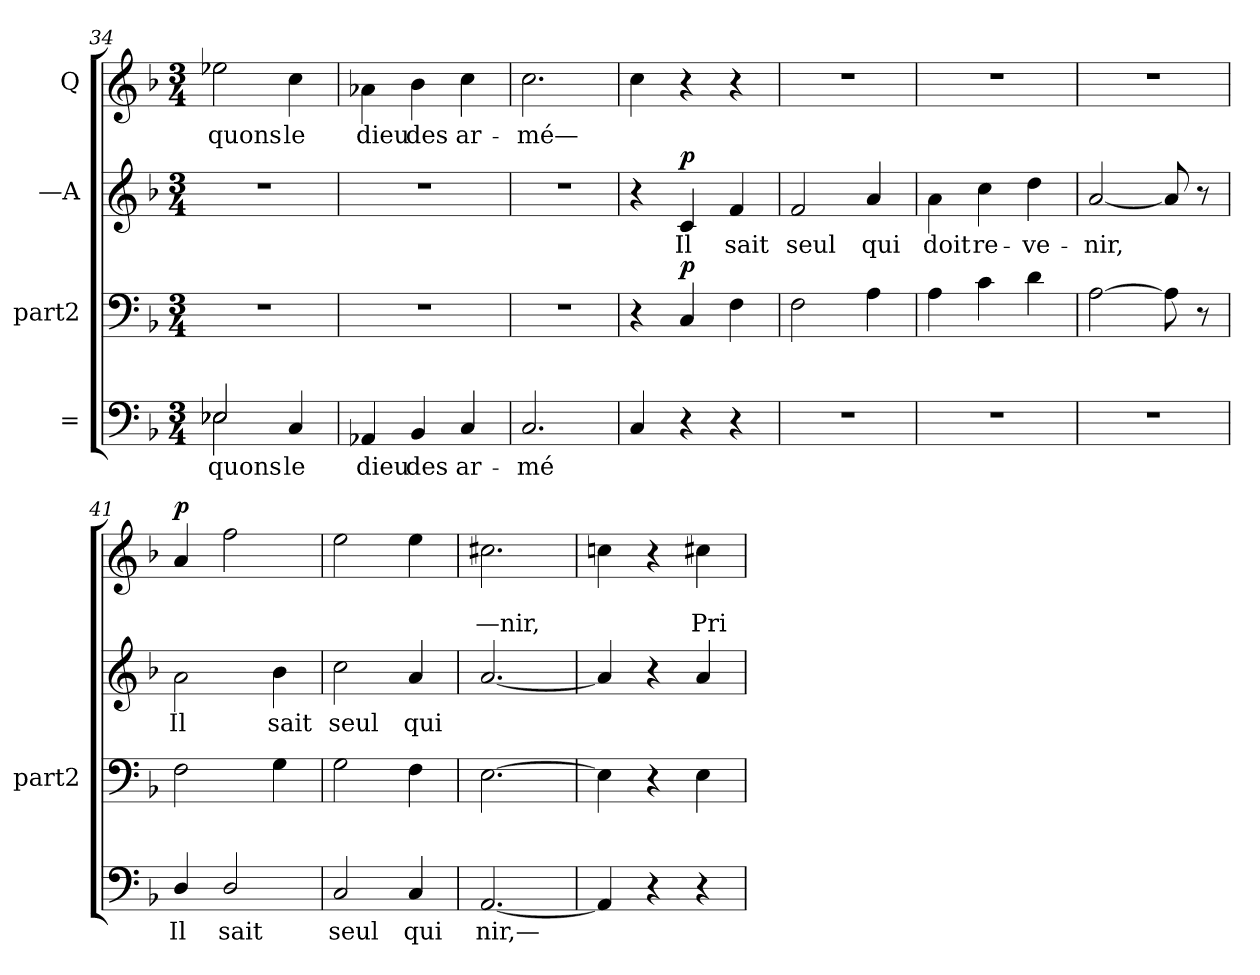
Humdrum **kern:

**kern	**text	**kern	**dynam	**kern	**text	**dynam	**kern	**text	**text	**dynam
*part4	*part4	*part3	*part3	*part2	*part2	*part2	*part1	*part1	*part1	*part1
*staff4	*staff4	*staff3	*staff3	*staff2	*staff2	*staff2	*staff1	*staff1	*staff1	*staff1
*I"=	*	*I"part2	*	*I"—A	*	*	*I"Q	*	*	*
*	*	*I'part2	*	*	*	*	*	*	*	*
*clefF4	*	*clefF4	*	*clefG2	*	*	*clefG2	*	*	*
*k[b-]	*	*k[b-]	*	*k[b-]	*	*	*k[b-]	*	*	*
*M3/4	*	*M3/4	*	*M3/4	*	*	*M3/4	*	*	*
=34	=34	=34	=34	=34	=34	=34	=34	=34	=34	=34
*^	*	*	*	*	*	*	*	*	*	*
2E-Xi\	2E-Xj/	quons	2.r	.	2.r	.	.	2ee-Xi\	quons	.	.
4Ci/	4ryy	le	.	.	.	.	.	4cci\	le	.	.
*v	*v	*	*	*	*	*	*	*	*	*	*
=35	=35	=35	=35	=35	=35	=35	=35	=35	=35	=35
4AA-Xi/	dieu	2.r	.	2.r	.	.	4a-Xi\	dieu	.	.
4BB-i/	des	.	.	.	.	.	4b-i\	des	.	.
4Ci/	ar-	.	.	.	.	.	4cci\	ar-	.	.
=36	=36	=36	=36	=36	=36	=36	=36	=36	=36	=36
2.Ci/	mé	2.r	.	2.r	.	.	2.cci\	mé—	.	.
!!LO:PB:g=z
=37	=37	=37	=37	=37	=37	=37	=37	=37	=37	=37
4Ci/	.	4r	.	4r	.	.	4cci\	.	.	.
!	!	!	!LO:DY:a	!	!	!LO:DY:a	!	!	!	!
4r	.	4Ci/	p	4ci/	Il	p	4r	.	.	.
4r	.	4Fi\	.	4fi/	sait	.	4r	.	.	.
=38	=38	=38	=38	=38	=38	=38	=38	=38	=38	=38
2.r	.	2Fi\	.	2fi/	seul	.	2.r	.	.	.
.	.	4Ai\	.	4ai/	qui	.	.	.	.	.
=39	=39	=39	=39	=39	=39	=39	=39	=39	=39	=39
2.r	.	4Ai\	.	4ai\	doit	.	2.r	.	.	.
.	.	4ci\	.	4cci\	re-	.	.	.	.	.
.	.	4di\	.	4ddi\	ve-	.	.	.	.	.
=40	=40	=40	=40	=40	=40	=40	=40	=40	=40	=40
2.r	.	[2Ai\	.	[2ai/	nir,	.	2.r	.	.	.
.	.	8Ai\]	.	8ai/]	.	.	.	.	.	.
.	.	8r	.	8r	.	.	.	.	.	.
=41	=41	=41	=41	=41	=41	=41	=41	=41	=41	=41
!	!	!	!	!	!	!	!	!	!	!LO:DY:a
4Di/	Il	2Fi\	.	2ai\	Il	.	4ai/	.	.	p
2Di/	sait	.	.	.	.	.	2ffi\	.	.	.
.	.	4Gi\	.	4b-i\	sait	.	.	.	.	.
=42	=42	=42	=42	=42	=42	=42	=42	=42	=42	=42
2Ci/	seul	2Gi\	.	2cci\	seul	.	2eei\	.	.	.
4Ci/	qui	4Fi\	.	4ai/	qui	.	4eei\	.	.	.
!!LO:LB:g=z
=43	=43	=43	=43	=43	=43	=43	=43	=43	=43	=43
[2.AAi/	-nir,—	[2.Ei\	.	[2.ai/	.	.	2.cc#Xi\	.	—nir,	.
=44	=44	=44	=44	=44	=44	=44	=44	=44	=44	=44
4AAi/]	.	4Ei\]	.	4ai/]	.	.	4ccni\	.	.	.
4r	.	4r	.	4r	.	.	4r	.	.	.
4r	.	4Ei\	.	4ai/	.	.	4cc#Xi\	.	Pri-	.
=	=	=	=	=	=	=	=	=	=	=
*-	*-	*-	*-	*-	*-	*-	*-	*-	*-	*-
